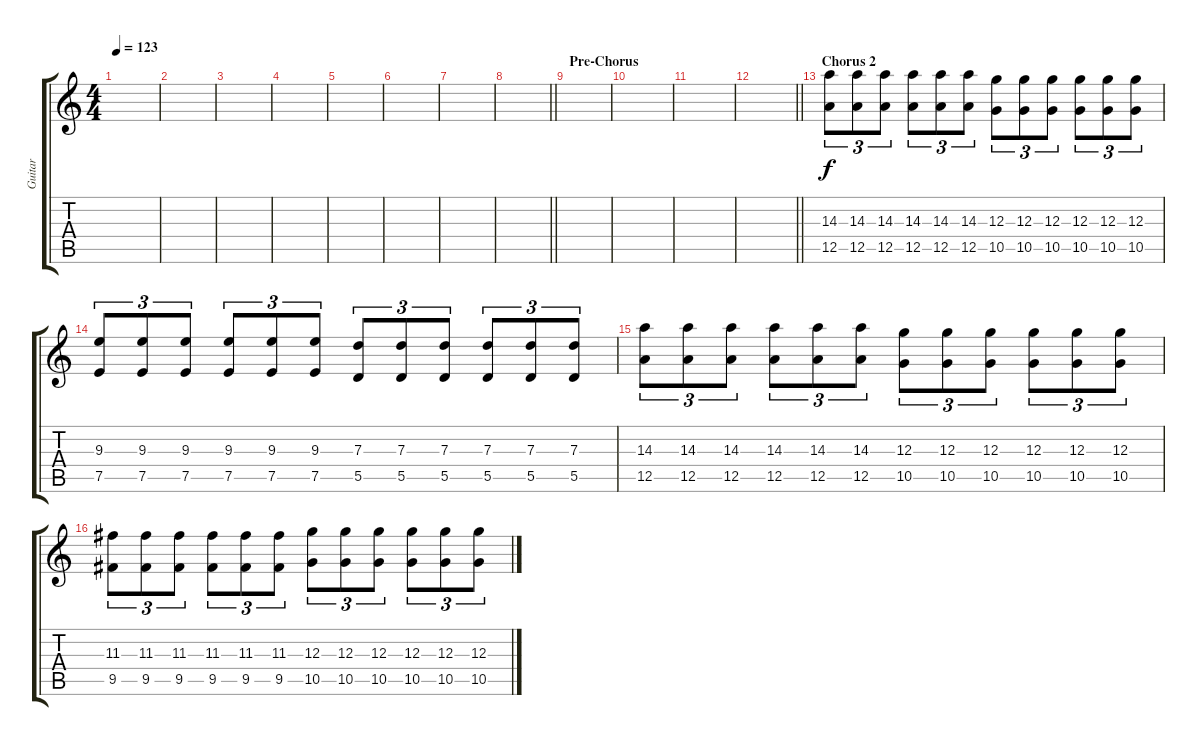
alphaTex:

\track ("Guitar" "Guitar") {instrument distortionguitar}
\staff {score tabs}
\tuning (E4 B3 G3 D3 A2 D2) {hide}
\ts (4 4)
\tempo 123
\clef g2
\ks c
|
|
|
|
|
|
|
\barLineRight lightlight
|
\section ("" "Pre-Chorus")
|
|
|
\barLineRight lightlight
|
\section ("" "Chorus 2")
(14.3 12.5).8{tu (3 2)} (14.3 12.5).8{tu (3 2)} (14.3 12.5).8{tu (3 2)} (14.3 12.5).8{tu (3 2)} (14.3 12.5).8{tu (3 2)} (14.3 12.5).8{tu (3 2)} (12.3 10.5).8{tu (3 2)} (12.3 10.5).8{tu (3 2)} (12.3 10.5).8{tu (3 2)} (12.3 10.5).8{tu (3 2)} (12.3 10.5).8{tu (3 2)} (12.3 10.5).8{tu (3 2)} |
(9.3 7.5).8{tu (3 2)} (9.3 7.5).8{tu (3 2)} (9.3 7.5).8{tu (3 2)} (9.3 7.5).8{tu (3 2)} (9.3 7.5).8{tu (3 2)} (9.3 7.5).8{tu (3 2)} (7.3 5.5).8{tu (3 2)} (7.3 5.5).8{tu (3 2)} (7.3 5.5).8{tu (3 2)} (7.3 5.5).8{tu (3 2)} (7.3 5.5).8{tu (3 2)} (7.3 5.5).8{tu (3 2)} |
(14.3 12.5).8{tu (3 2)} (14.3 12.5).8{tu (3 2)} (14.3 12.5).8{tu (3 2)} (14.3 12.5).8{tu (3 2)} (14.3 12.5).8{tu (3 2)} (14.3 12.5).8{tu (3 2)} (12.3 10.5).8{tu (3 2)} (12.3 10.5).8{tu (3 2)} (12.3 10.5).8{tu (3 2)} (12.3 10.5).8{tu (3 2)} (12.3 10.5).8{tu (3 2)} (12.3 10.5).8{tu (3 2)} |
(11.3 9.5).8{tu (3 2)} (11.3 9.5).8{tu (3 2)} (11.3 9.5).8{tu (3 2)} (11.3 9.5).8{tu (3 2)} (11.3 9.5).8{tu (3 2)} (11.3 9.5).8{tu (3 2)} (12.3 10.5).8{tu (3 2)} (12.3 10.5).8{tu (3 2)} (12.3 10.5).8{tu (3 2)} (12.3 10.5).8{tu (3 2)} (12.3 10.5).8{tu (3 2)} (12.3 10.5).8{tu (3 2)}
